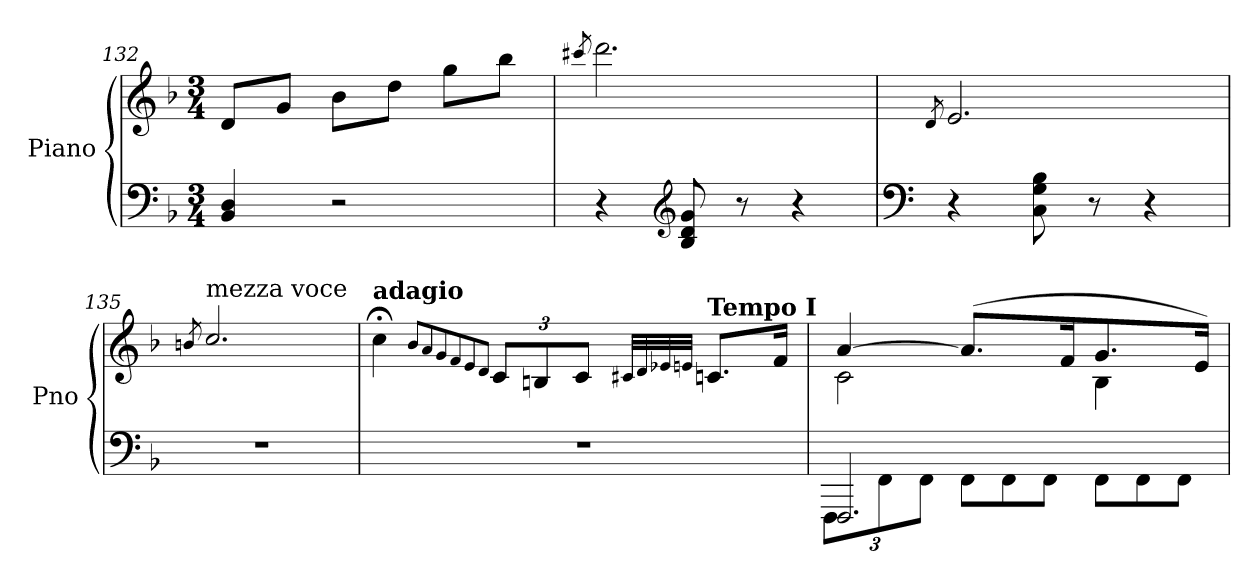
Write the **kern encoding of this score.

**kern	**kern
*part1	*part1
*staff2	*staff1
*I"Piano	*
*I'Pno	*
*clefF4	*clefG2
*k[b-]	*k[b-]
*F:	*F:
*M3/4	*M3/4
=132	=132
4BB-/ 4D/	8d/L
.	8g/J
2r	8b-\L
.	8dd\J
.	8gg\L
.	8bb-\J
!!LO:LB:g=z
=133	=133
.	8qccc#X/
4r	2.ddd\
*clefG2	*
8B-/ 8d/ 8g/	.
8r	.
4r	.
=134	=134
*clefF4	*
.	8qd/
4r	2.e/
8C\ 8G\ 8B-\	.
8r	.
4r	.
=135	=135
.	8qbn/
!	!LO:TX:a:t=mezza voce
2.r	2.cc/
=136	=136
!	!LO:TX:a:B:t=adagio
2.r	4cc;<\
.	8qb-/L
.	8qa/
.	8qg/
.	8qf/
.	8qe/
.	8qd/J
*	*Xbrackettup
.	12c/L
.	12Bn/
.	12c/J
.	32qc#X/LLL
.	32qd/
.	32qe-X/
.	32qen/JJJ
!	!LO:TX:a:B:t=Tempo I
.	8.cn/L
.	16f/Jk
!!LO:LB:g=z
=137	=137
*^	*
*	*Xbrackettup	*
*	*	*^
2.FFF/	12FFF\L	[4a/	2c\
.	12FF\	.	.
.	12FF\J	.	.
*	*Xtuplet	*	*
.	12FF\L	(>8.a/L]	.
.	12FF\	.	.
.	12FF\J	.	.
.	.	16f/K	.
.	12FF\L	8.g/	4B-\
.	12FF\	.	.
.	12FF\J	.	.
.	.	16e/Jk)	.
*v	*v	*	*
*	*v	*v
=	=
*-	*-
